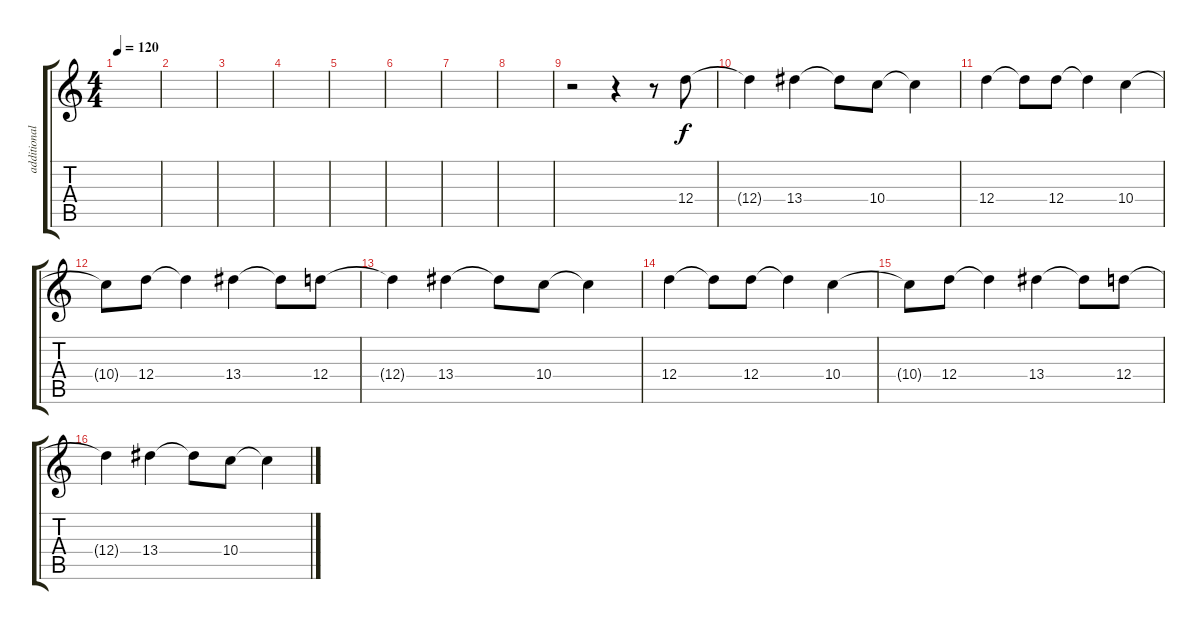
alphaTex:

\track ("additional guitar" "additional") {instrument overdrivenguitar}
\staff {score tabs}
\tuning (E4 B3 G3 D3 A2 D2) {hide}
\ts (4 4)
\tempo 120
\clef g2
\ks c
|
|
|
|
|
|
|
|
r.2 r.4 r.8 12.4.8 |
12.4{t}.4 13.4.4 13.4{t}.8 10.4.8 10.4{t}.4 |
12.4.4 12.4{t}.8 12.4.8 12.4{t}.4 10.4.4 |
10.4{t}.8 12.4.8 12.4{t}.4 13.4.4 13.4{t}.8 12.4.8 |
12.4{t}.4 13.4.4 13.4{t}.8 10.4.8 10.4{t}.4 |
12.4.4 12.4{t}.8 12.4.8 12.4{t}.4 10.4.4 |
10.4{t}.8 12.4.8 12.4{t}.4 13.4.4 13.4{t}.8 12.4.8 |
12.4{t}.4 13.4.4 13.4{t}.8 10.4.8 10.4{t}.4
